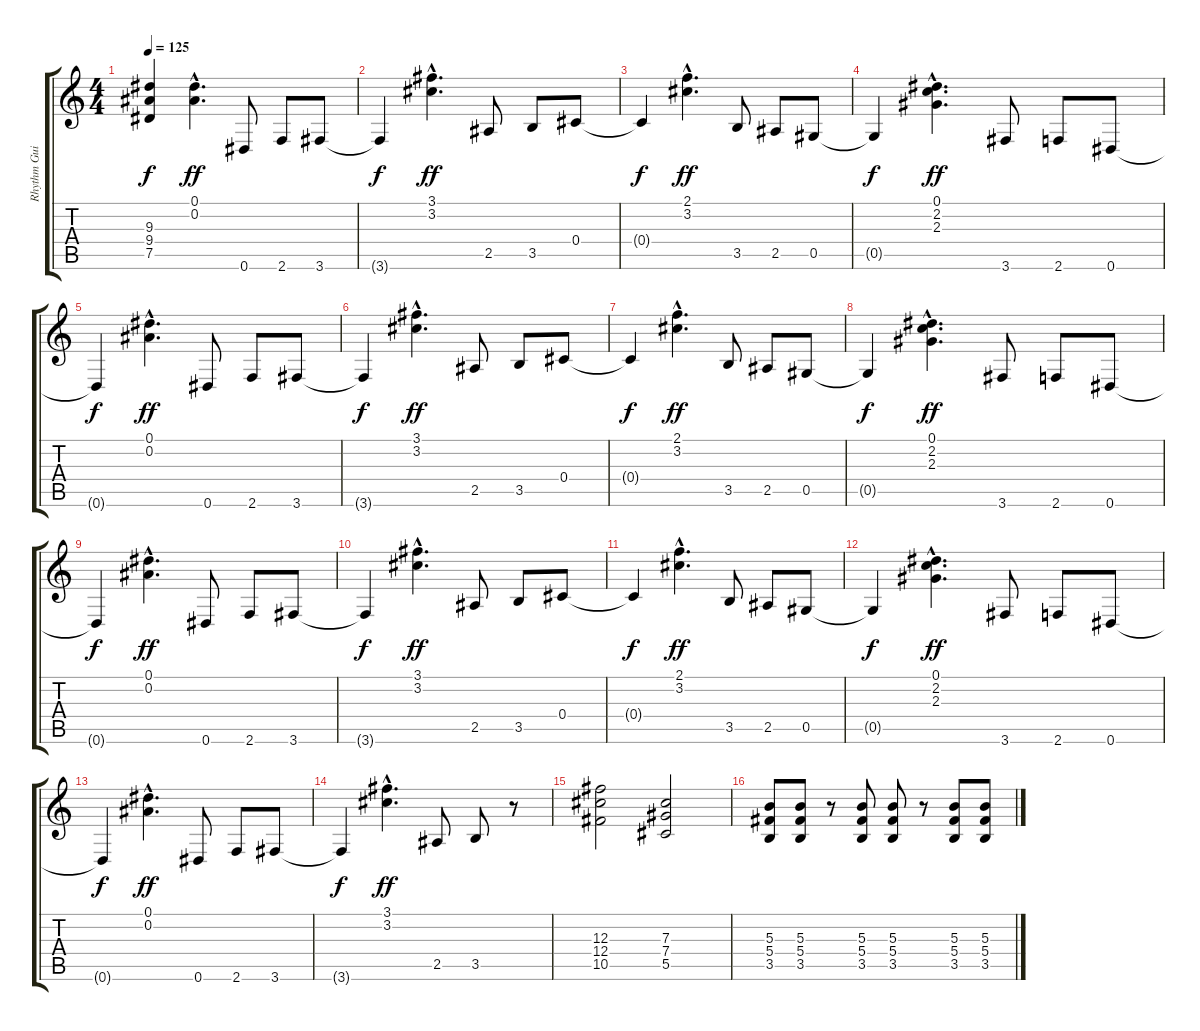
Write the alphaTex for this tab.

\track ("Rhythm Guitar II" "Rhythm Gui") {instrument overdrivenguitar}
\staff {score tabs}
\tuning (Eb4 Bb3 Gb3 Db3 Ab2 Eb2) {hide}
\ts (4 4)
\tempo 125
\clef g2
\ks c
(9.3{t} 9.4{t} 7.5{t}).4{dy f} (0.1{hac} 0.2{hac}).4{d dy ff} 0.6.8 2.6.8 3.6.8 |
3.6{t}.4{dy f} (3.1{hac} 3.2{hac}).4{d dy ff} 2.5.8 3.5.8 0.4.8 |
0.4{t}.4{dy f} (2.1{hac} 3.2{hac}).4{d dy ff} 3.5.8 2.5.8 0.5.8 |
0.5{t}.4{dy f} (0.1{hac} 2.2{hac} 2.3{hac}).4{d dy ff} 3.6.8 2.6.8 0.6.8 |
0.6{t}.4{dy f} (0.1{hac} 0.2{hac}).4{d dy ff} 0.6.8 2.6.8 3.6.8 |
3.6{t}.4{dy f} (3.1{hac} 3.2{hac}).4{d dy ff} 2.5.8 3.5.8 0.4.8 |
0.4{t}.4{dy f} (2.1{hac} 3.2{hac}).4{d dy ff} 3.5.8 2.5.8 0.5.8 |
0.5{t}.4{dy f} (0.1{hac} 2.2{hac} 2.3{hac}).4{d dy ff} 3.6.8 2.6.8 0.6.8 |
0.6{t}.4{dy f} (0.1{hac} 0.2{hac}).4{d dy ff} 0.6.8 2.6.8 3.6.8 |
3.6{t}.4{dy f} (3.1{hac} 3.2{hac}).4{d dy ff} 2.5.8 3.5.8 0.4.8 |
0.4{t}.4{dy f} (2.1{hac} 3.2{hac}).4{d dy ff} 3.5.8 2.5.8 0.5.8 |
0.5{t}.4{dy f} (0.1{hac} 2.2{hac} 2.3{hac}).4{d dy ff} 3.6.8 2.6.8 0.6.8 |
0.6{t}.4{dy f} (0.1{hac} 0.2{hac}).4{d dy ff} 0.6.8 2.6.8 3.6.8 |
3.6{t}.4{dy f} (3.1{hac} 3.2{hac}).4{d dy ff} 2.5.8 3.5.8 r.8 |
(12.3 12.4 10.5).2 (7.3 7.4 5.5).2 |
(5.3 5.4 3.5).8 (5.3 5.4 3.5).8 r.8 (5.3 5.4 3.5).8 (5.3 5.4 3.5).8 r.8 (5.3 5.4 3.5).8 (5.3 5.4 3.5).8
